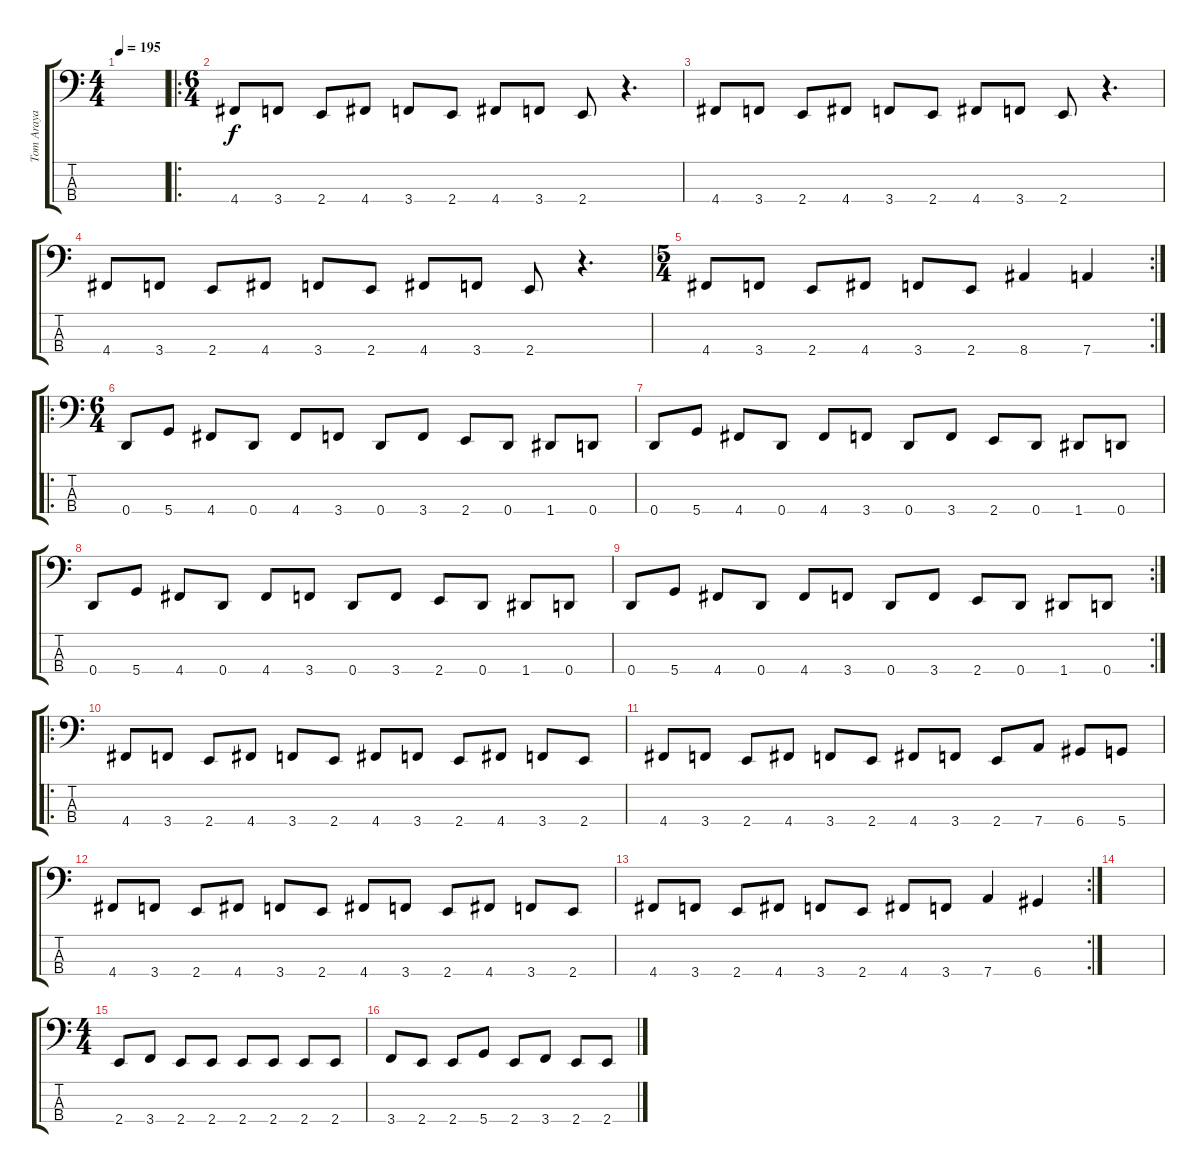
\track ("Tom Araya" "Tom Araya") {instrument electricbasspick}
\staff {score tabs}
\tuning (G2 D2 A1 D1) {hide}
\ts (4 4)
\tempo 195
\clef f4
\ks c
|
\ro
\ts (6 4)
4.4.8 3.4.8 2.4.8 4.4.8 3.4.8 2.4.8 4.4.8 3.4.8 2.4.8 r.4{d} |
4.4.8 3.4.8 2.4.8 4.4.8 3.4.8 2.4.8 4.4.8 3.4.8 2.4.8 r.4{d} |
4.4.8 3.4.8 2.4.8 4.4.8 3.4.8 2.4.8 4.4.8 3.4.8 2.4.8 r.4{d} |
\rc 2
\ts (5 4)
4.4.8 3.4.8 2.4.8 4.4.8 3.4.8 2.4.8 8.4.4 7.4.4 |
\ro
\ts (6 4)
0.4.8 5.4.8 4.4.8 0.4.8 4.4.8 3.4.8 0.4.8 3.4.8 2.4.8 0.4.8 1.4.8 0.4.8 |
0.4.8 5.4.8 4.4.8 0.4.8 4.4.8 3.4.8 0.4.8 3.4.8 2.4.8 0.4.8 1.4.8 0.4.8 |
0.4.8 5.4.8 4.4.8 0.4.8 4.4.8 3.4.8 0.4.8 3.4.8 2.4.8 0.4.8 1.4.8 0.4.8 |
\rc 2
0.4.8 5.4.8 4.4.8 0.4.8 4.4.8 3.4.8 0.4.8 3.4.8 2.4.8 0.4.8 1.4.8 0.4.8 |
\ro
4.4.8 3.4.8 2.4.8 4.4.8 3.4.8 2.4.8 4.4.8 3.4.8 2.4.8 4.4.8 3.4.8 2.4.8 |
4.4.8 3.4.8 2.4.8 4.4.8 3.4.8 2.4.8 4.4.8 3.4.8 2.4.8 7.4.8 6.4.8 5.4.8 |
4.4.8 3.4.8 2.4.8 4.4.8 3.4.8 2.4.8 4.4.8 3.4.8 2.4.8 4.4.8 3.4.8 2.4.8 |
\rc 2
4.4.8 3.4.8 2.4.8 4.4.8 3.4.8 2.4.8 4.4.8 3.4.8 7.4.4 6.4.4 |
|
\ts (4 4)
2.4.8 3.4.8 2.4.8 2.4.8 2.4.8 2.4.8 2.4.8 2.4.8 |
3.4.8 2.4.8 2.4.8 5.4.8 2.4.8 3.4.8 2.4.8 2.4.8
